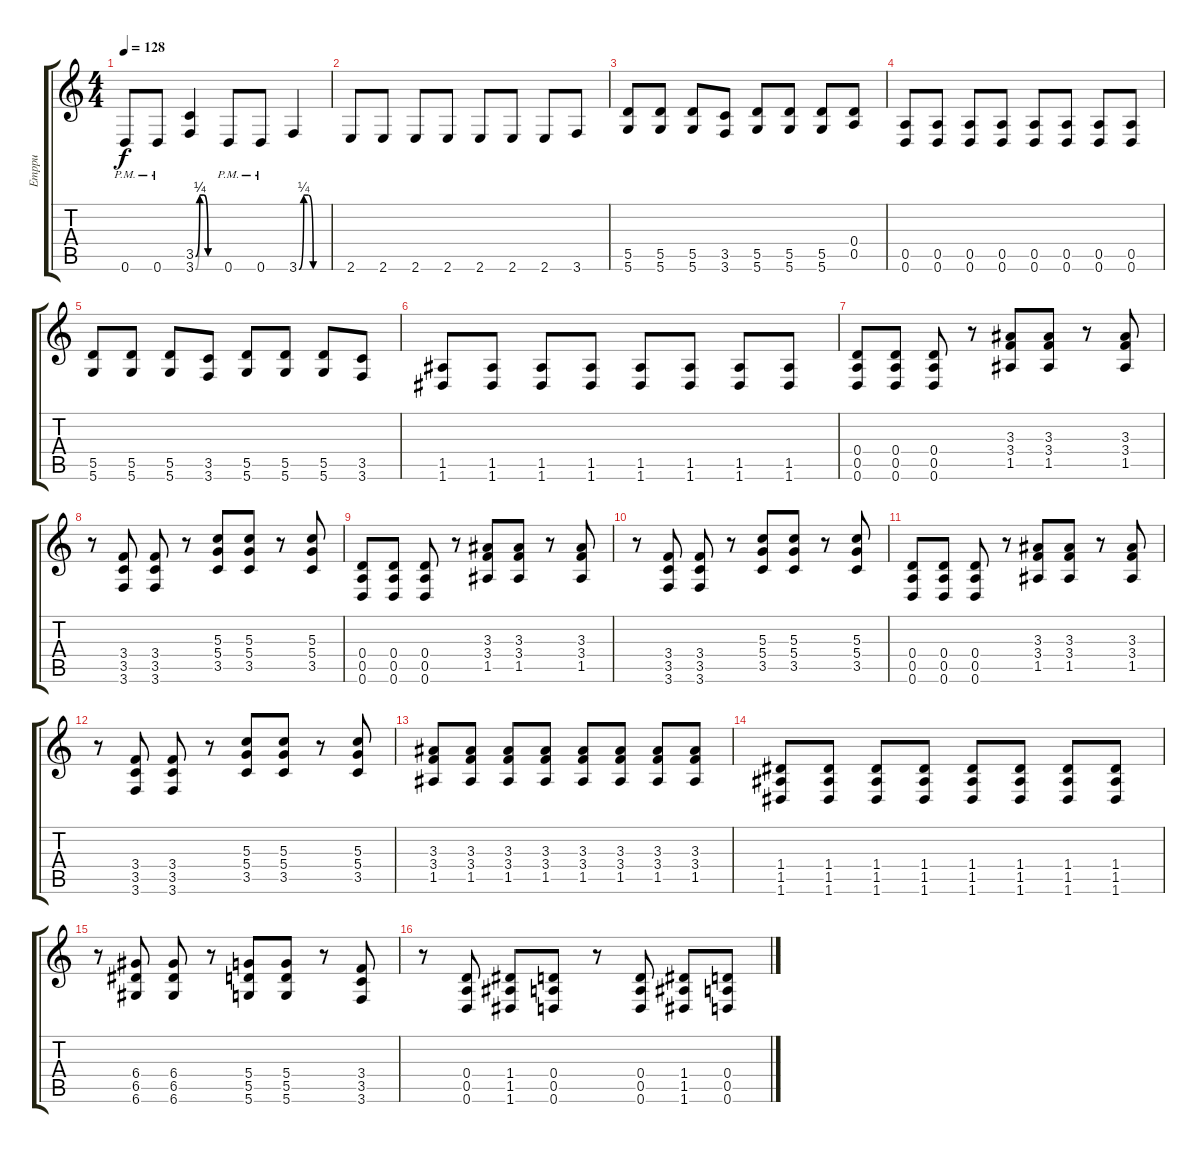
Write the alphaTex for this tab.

\track ("Emppu" "Emppu") {solo instrument distortionguitar}
\staff {score tabs}
\tuning (E4 B3 G3 D3 A2 D2) {hide}
\ts (4 4)
\tempo 128
\clef g2
\ks c
0.6{pm}.8{dy f} 0.6{pm}.8 (3.5{be (custom 0 0 10 1 20 1 30 0 60 0)} 3.6{be (custom 0 0 10 1 20 1 30 0 60 0)}).4 0.6{pm}.8 0.6{pm}.8 3.6{be (custom 0 0 10 1 20 1 30 0 60 0)}.4 |
2.6.8 2.6.8 2.6.8 2.6.8 2.6.8 2.6.8 2.6.8 3.6.8 |
(5.5 5.6).8 (5.5 5.6).8 (5.5 5.6).8 (3.5 3.6).8 (5.5 5.6).8 (5.5 5.6).8 (5.5 5.6).8 (0.4 0.5).8 |
(0.5 0.6).8 (0.5 0.6).8 (0.5 0.6).8 (0.5 0.6).8 (0.5 0.6).8 (0.5 0.6).8 (0.5 0.6).8 (0.5 0.6).8 |
(5.5 5.6).8 (5.5 5.6).8 (5.5 5.6).8 (3.5 3.6).8 (5.5 5.6).8 (5.5 5.6).8 (5.5 5.6).8 (3.5 3.6).8 |
(1.5 1.6).8 (1.5 1.6).8 (1.5 1.6).8 (1.5 1.6).8 (1.5 1.6).8 (1.5 1.6).8 (1.5 1.6).8 (1.5 1.6).8 |
(0.4 0.5 0.6).8 (0.4 0.5 0.6).8 (0.4 0.5 0.6).8 r.8 (3.3 3.4 1.5).8 (3.3 3.4 1.5).8 r.8 (3.3 3.4 1.5).8 |
r.8 (3.4 3.5 3.6).8 (3.4 3.5 3.6).8 r.8 (5.3 5.4 3.5).8 (5.3 5.4 3.5).8 r.8 (5.3 5.4 3.5).8 |
(0.4 0.5 0.6).8 (0.4 0.5 0.6).8 (0.4 0.5 0.6).8 r.8 (3.3 3.4 1.5).8 (3.3 3.4 1.5).8 r.8 (3.3 3.4 1.5).8 |
r.8 (3.4 3.5 3.6).8 (3.4 3.5 3.6).8 r.8 (5.3 5.4 3.5).8 (5.3 5.4 3.5).8 r.8 (5.3 5.4 3.5).8 |
(0.4 0.5 0.6).8 (0.4 0.5 0.6).8 (0.4 0.5 0.6).8 r.8 (3.3 3.4 1.5).8 (3.3 3.4 1.5).8 r.8 (3.3 3.4 1.5).8 |
r.8 (3.4 3.5 3.6).8 (3.4 3.5 3.6).8 r.8 (5.3 5.4 3.5).8 (5.3 5.4 3.5).8 r.8 (5.3 5.4 3.5).8 |
(3.3 3.4 1.5).8 (3.3 3.4 1.5).8 (3.3 3.4 1.5).8 (3.3 3.4 1.5).8 (3.3 3.4 1.5).8 (3.3 3.4 1.5).8 (3.3 3.4 1.5).8 (3.3 3.4 1.5).8 |
(1.4 1.5 1.6).8 (1.4 1.5 1.6).8 (1.4 1.5 1.6).8 (1.4 1.5 1.6).8 (1.4 1.5 1.6).8 (1.4 1.5 1.6).8 (1.4 1.5 1.6).8 (1.4 1.5 1.6).8 |
r.8 (6.4 6.5 6.6).8 (6.4 6.5 6.6).8 r.8 (5.4 5.5 5.6).8 (5.4 5.5 5.6).8 r.8 (3.4 3.5 3.6).8 |
r.8 (0.4 0.5 0.6).8 (1.4 1.5 1.6).8 (0.4 0.5 0.6).8 r.8 (0.4 0.5 0.6).8 (1.4 1.5 1.6).8 (0.4 0.5 0.6).8
